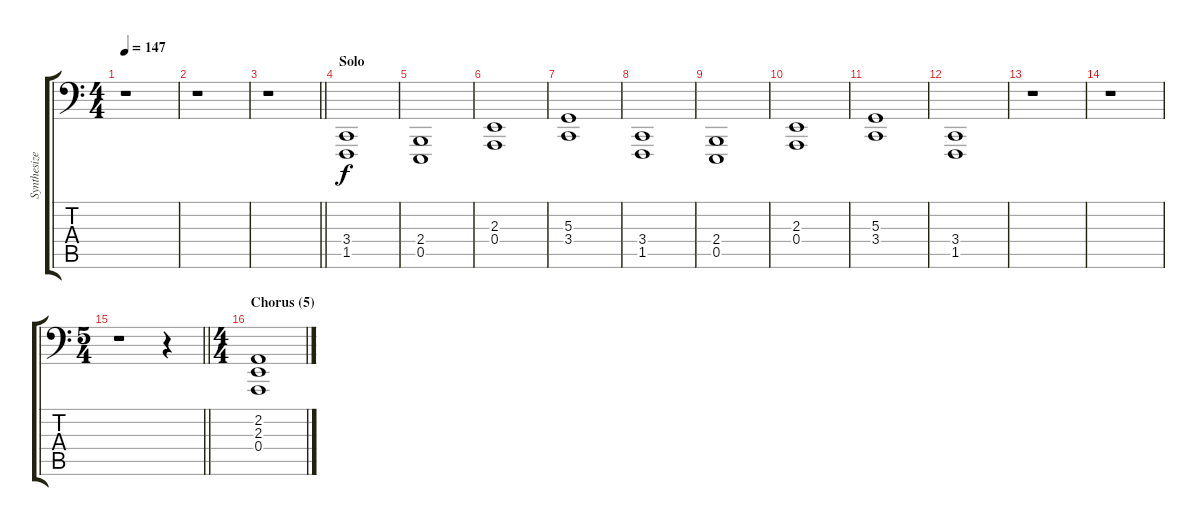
\track ("Synthesizer I" "Synthesize") {instrument pad3polysynth}
\staff {score tabs}
\tuning (C3 G2 D2 A1 E1 B0) {hide}
\ts (4 4)
\tempo 147
\clef f4
\ks aminor
r.1{dy f} |
r.1 |
\barLineRight lightlight
r.1 |
\section ("" "Solo")
(3.4 1.5).1 |
(2.4 0.5).1 |
(2.3 0.4).1 |
(5.3 3.4).1 |
(3.4 1.5).1 |
(2.4 0.5).1 |
(2.3 0.4).1 |
(5.3 3.4).1 |
(3.4 1.5).1 |
r.1 |
r.1 |
\ts (5 4)
\barLineRight lightlight
r.1 r.4 |
\ts (4 4)
\section ("" "Chorus (5)")
(2.2 2.3 0.4).1
